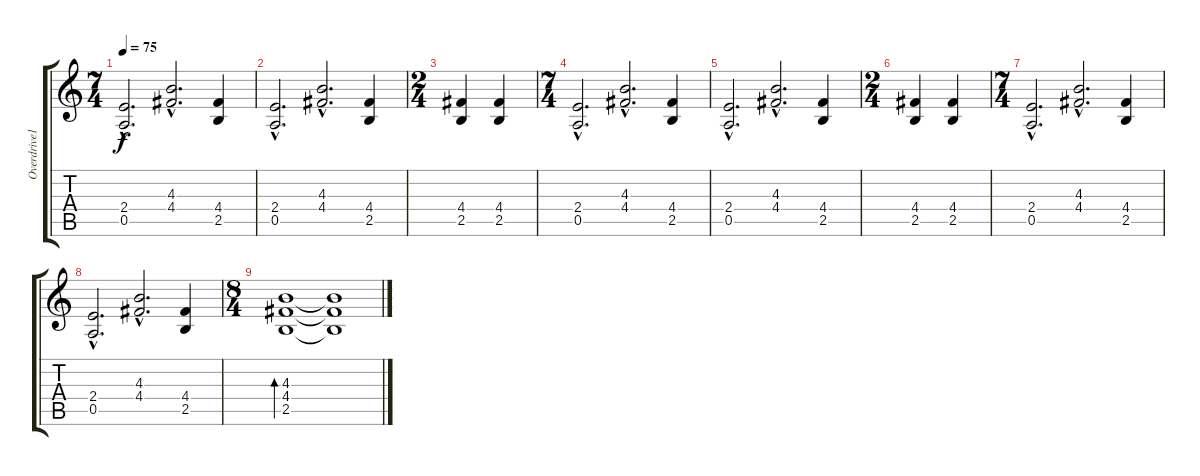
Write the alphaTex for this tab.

\track ("Overdrive1" "Overdrive1") {instrument overdrivenguitar}
\staff {score tabs}
\tuning (E4 B3 G3 D3 A2 E2) {hide}
\ts (7 4)
\tempo 75
\clef g2
\ks c
(2.4{hac} 0.5{hac}).2{d dy f} (4.3{hac} 4.4{hac}).2{d} (4.4 2.5).4 |
(2.4{hac} 0.5{hac}).2{d} (4.3{hac} 4.4{hac}).2{d} (4.4 2.5).4 |
\ts (2 4)
(4.4 2.5).4 (4.4 2.5).4 |
\ts (7 4)
(2.4{hac} 0.5{hac}).2{d} (4.3{hac} 4.4{hac}).2{d} (4.4 2.5).4 |
(2.4{hac} 0.5{hac}).2{d} (4.3{hac} 4.4{hac}).2{d} (4.4 2.5).4 |
\ts (2 4)
(4.4 2.5).4 (4.4 2.5).4 |
\ts (7 4)
(2.4{hac} 0.5{hac}).2{d} (4.3{hac} 4.4{hac}).2{d} (4.4 2.5).4 |
(2.4{hac} 0.5{hac}).2{d} (4.3{hac} 4.4{hac}).2{d} (4.4 2.5).4 |
\ts (8 4)
(4.3 4.4 2.5).1{bd 480} (4.3{t} 4.4{t} 2.5{t}).1
